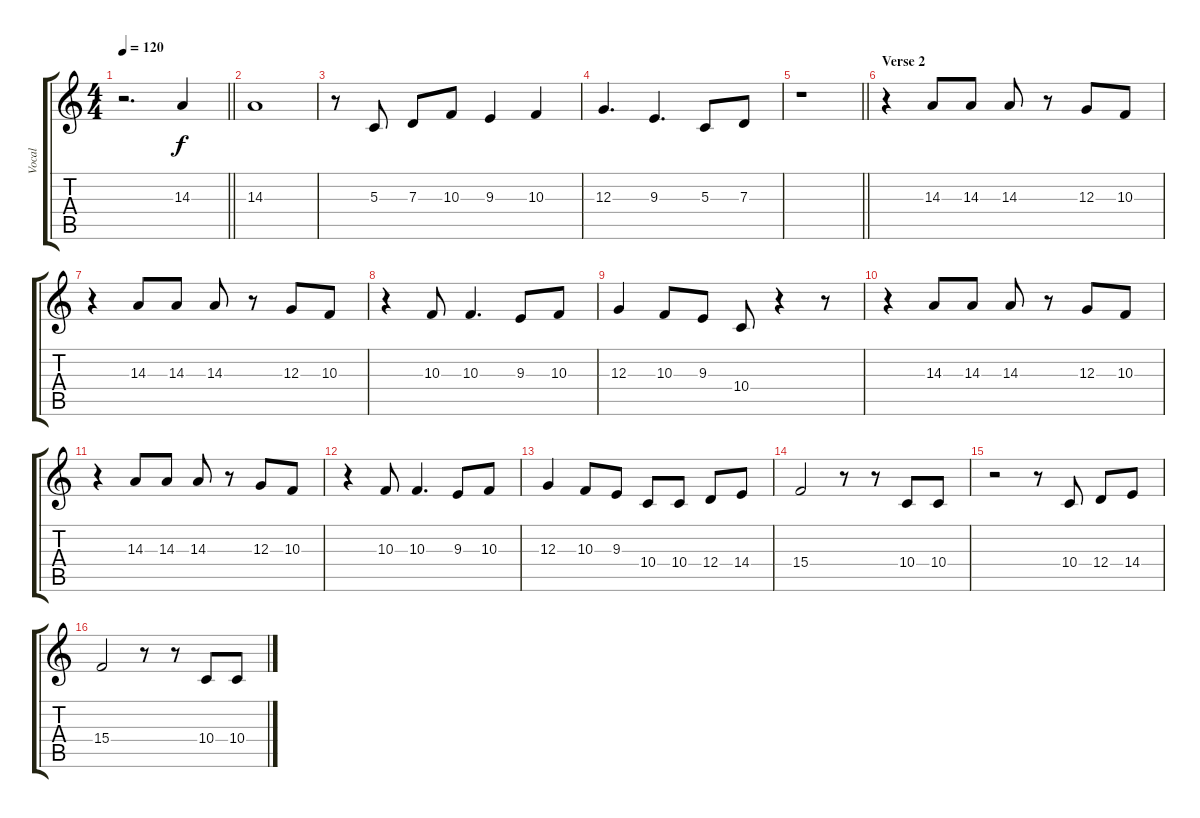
\track ("Vocal" "Vocal") {instrument choiraahs}
\staff {score tabs}
\tuning (E4 B3 G3 D3 A2 E2) {hide}
\ts (4 4)
\tempo 120
\clef g2
\barLineRight lightlight
\ks c
r.2{d dy f} 14.3.4 |
14.3.1 |
r.8 5.3.8 7.3.8 10.3.8 9.3.4 10.3.4 |
12.3.4{d} 9.3.4{d} 5.3.8 7.3.8 |
\barLineRight lightlight
r.1 |
\section ("" "Verse 2")
r.4 14.3.8 14.3.8 14.3.8 r.8 12.3.8 10.3.8 |
r.4 14.3.8 14.3.8 14.3.8 r.8 12.3.8 10.3.8 |
r.4 10.3.8 10.3.4{d} 9.3.8 10.3.8 |
12.3.4 10.3.8 9.3.8 10.4.8 r.4 r.8 |
r.4 14.3.8 14.3.8 14.3.8 r.8 12.3.8 10.3.8 |
r.4 14.3.8 14.3.8 14.3.8 r.8 12.3.8 10.3.8 |
r.4 10.3.8 10.3.4{d} 9.3.8 10.3.8 |
12.3.4 10.3.8 9.3.8 10.4.8 10.4.8 12.4.8 14.4.8 |
15.4.2 r.8 r.8 10.4.8 10.4.8 |
r.2 r.8 10.4.8 12.4.8 14.4.8 |
15.4.2 r.8 r.8 10.4.8 10.4.8
